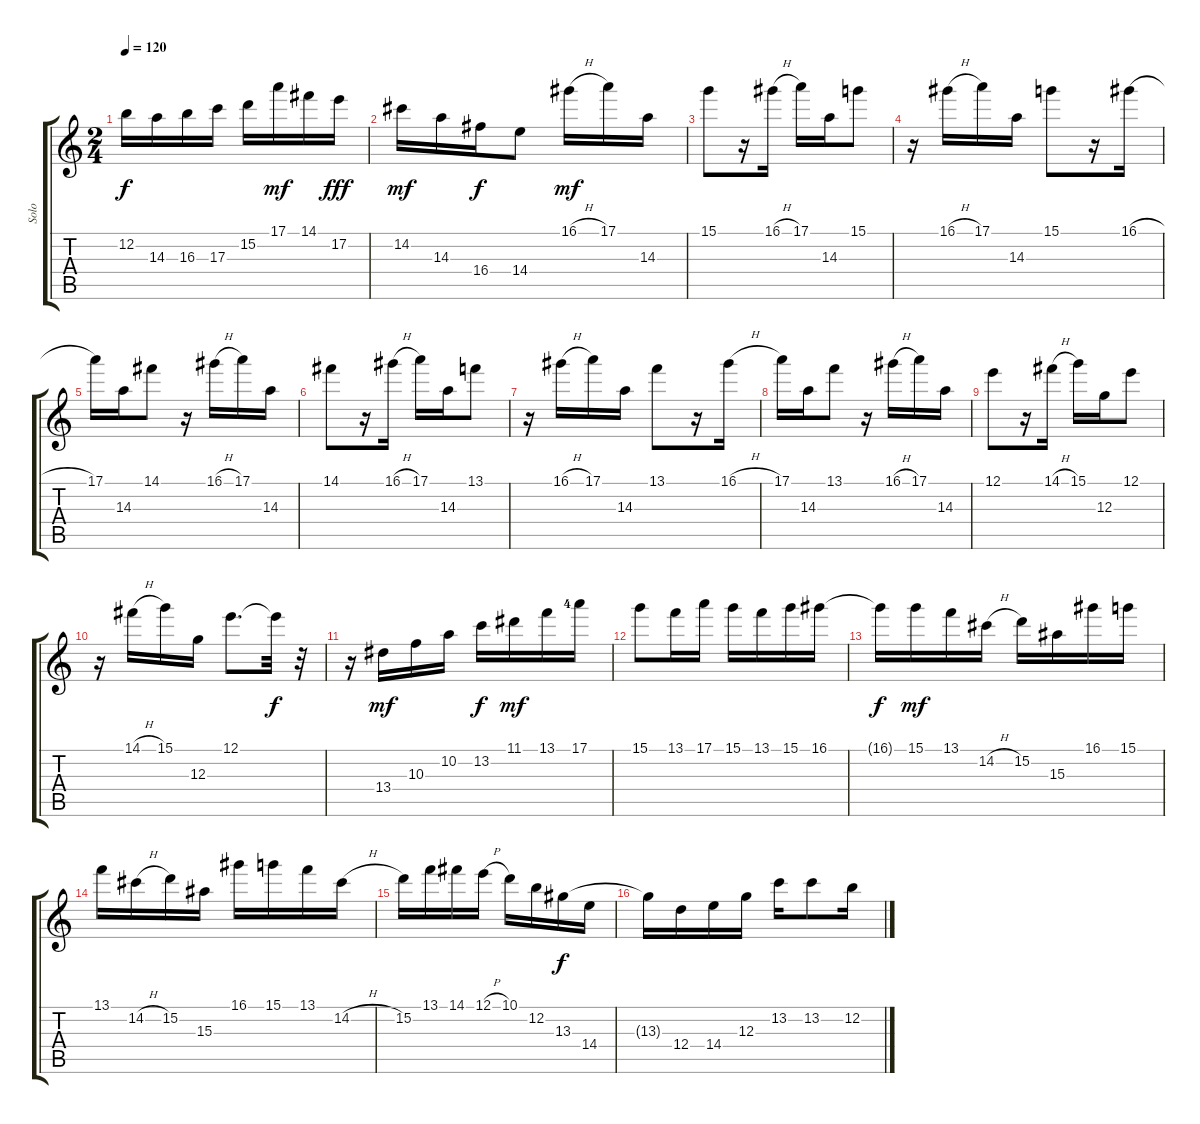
\track ("Solo" "Solo") {instrument overdrivenguitar}
\staff {score tabs}
\tuning (E4 B3 G3 D3 A2 E2) {hide}
\ts (2 4)
\tempo 120
\clef g2
\ks c
12.2{t}.16{dy f} 14.3.16 16.3.16 17.3.16 15.2.16 17.1.16{dy mf} 14.1.16 17.2.16{dy fff} |
14.2.16{dy mf} 14.3.16 16.4.16{dy f} 14.4.8 16.1{h}.16{dy mf} 17.1.16 14.3.16 |
15.1.8 r.16 16.1{h}.16 17.1.16 14.3.16 15.1.8 |
r.16 16.1{h}.16 17.1.16 14.3.16 15.1.8 r.16 16.1{h}.16 |
17.1.16 14.3.16 14.1.8 r.16 16.1{h}.16 17.1.16 14.3.16 |
14.1.8 r.16 16.1{h}.16 17.1.16 14.3.16 13.1.8 |
r.16 16.1{h}.16 17.1.16 14.3.16 13.1.8 r.16 16.1{h}.16 |
17.1.16 14.3.16 13.1.8 r.16 16.1{h}.16 17.1.16 14.3.16 |
12.1.8 r.16 14.1{h}.16 15.1.16 12.3.16 12.1.8 |
r.16 14.1{h}.16 15.1.16 12.3.16 12.1.8{d} 12.1{t}.32{dy f} r.32 |
r.16 13.4.16{dy mf} 10.3.16 10.2.16 13.2.16{dy f} 11.1.16{dy mf} 13.1.16 17.1{lf 5}.16 |
15.1.8 13.1.16 17.1.16 15.1.16 13.1.16 15.1.16 16.1.16 |
16.1{t}.16{dy f} 15.1.16{dy mf} 13.1.16 14.2{h}.16 15.2.16 15.3.16 16.1.16 15.1.16 |
13.1.16 14.2{h}.16 15.2.16 15.3.16 16.1.16 15.1.16 13.1.16 14.2{h}.16 |
15.2.16 13.1.16 14.1.16 12.1{h}.16 10.1.16 12.2.16 13.3.16{dy f} 14.4.16 |
13.3{t}.16 12.4.16 14.4.16 12.3.16 13.2.16 13.2.8 12.2.16
